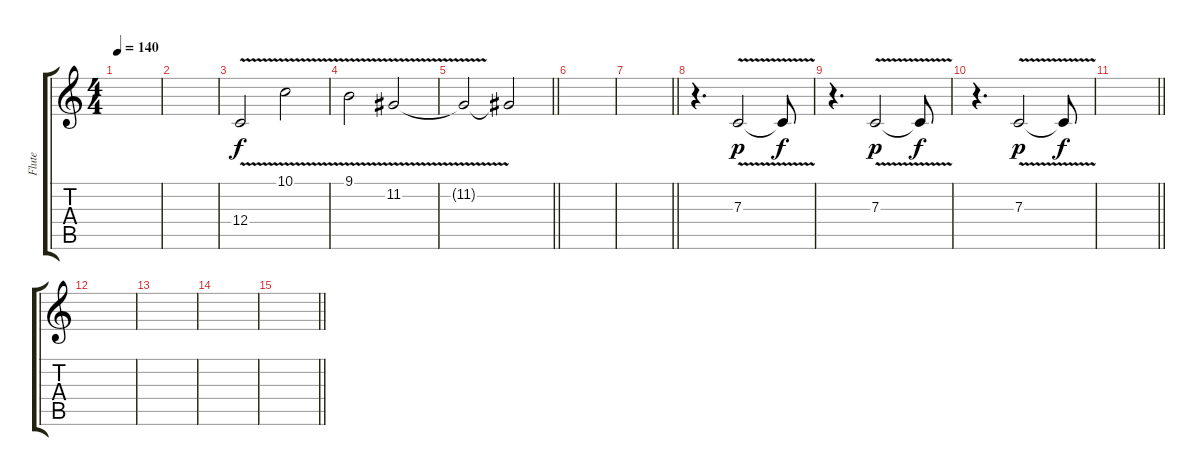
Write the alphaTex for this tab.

\track ("Flute" "Flute") {instrument flute}
\staff {score tabs}
\tuning (D4 A3 F3 C3 G2 C2) {hide}
\ts (4 4)
\tempo 140
\clef g2
\ks c
|
|
12.4{v}.2 10.1{v}.2 |
9.1{v}.2 11.2{v}.2 |
\barLineRight lightlight
11.2{t}.2 11.2{t}.2 |
|
\barLineRight lightlight
|
r.4{d} 7.3{v}.2{dy p} 7.3{t}.8{dy f} |
r.4{d} 7.3{v}.2{dy p} 7.3{t}.8{dy f} |
r.4{d} 7.3{v}.2{dy p} 7.3{t}.8{dy f} |
\barLineRight lightlight
|
|
|
|
\barLineRight lightlight
